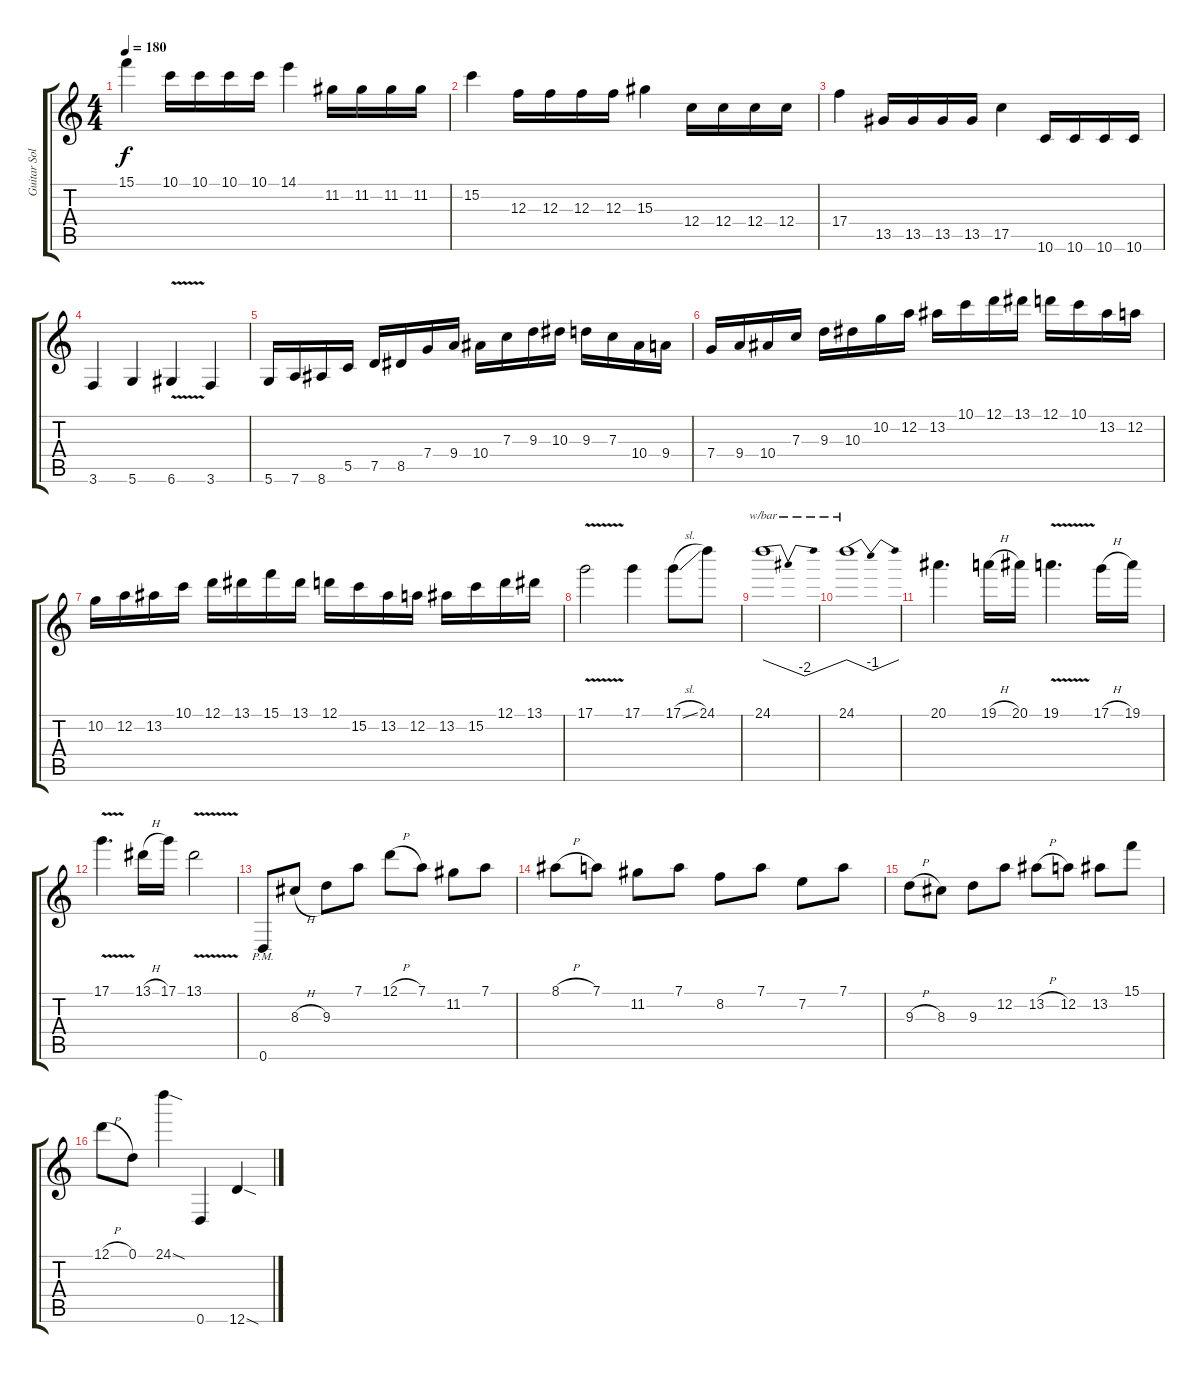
\track ("Guitar Solo" "Guitar Sol") {instrument distortionguitar}
\staff {score tabs}
\tuning (D4 A3 F3 C3 G2 D2) {hide}
\ts (4 4)
\tempo 180
\clef g2
\ks c
15.1.4{dy f} 10.1.16 10.1.16 10.1.16 10.1.16 14.1.4 11.2.16 11.2.16 11.2.16 11.2.16 |
15.2.4 12.3.16 12.3.16 12.3.16 12.3.16 15.3.4 12.4.16 12.4.16 12.4.16 12.4.16 |
17.4.4 13.5.16 13.5.16 13.5.16 13.5.16 17.5.4 10.6.16 10.6.16 10.6.16 10.6.16 |
3.6.4 5.6.4 6.6{v}.4 3.6.4 |
5.6.16 7.6.16 8.6.16 5.5.16 7.5.16 8.5.16 7.4.16 9.4.16 10.4.16 7.3.16 9.3.16 10.3.16 9.3.16 7.3.16 10.4.16 9.4.16 |
7.4.16 9.4.16 10.4.16 7.3.16 9.3.16 10.3.16 10.2.16 12.2.16 13.2.16 10.1.16 12.1.16 13.1.16 12.1.16 10.1.16 13.2.16 12.2.16 |
10.2.16 12.2.16 13.2.16 10.1.16 12.1.16 13.1.16 15.1.16 13.1.16 12.1.16 15.2.16 13.2.16 12.2.16 13.2.16 15.2.16 12.1.16 13.1.16 |
17.1{v}.2 17.1.4 17.1{sl}.8 24.1.8 |
24.1.1{tbe (dip default 0 0 30 -8 60 0)} |
24.1.1{tbe (dip default 0 0 30 -4 60 0)} |
20.1.4{d} 19.1{h}.16 20.1.16 19.1{v}.4{d} 17.1{h}.16 19.1.16 |
17.1{v}.4{d} 13.1{h}.16 17.1.16 13.1{v}.2 |
0.6{pm}.8 8.3{h}.8 9.3.8 7.1.8 12.1{h}.8 7.1.8 11.2.8 7.1.8 |
8.1{h}.8 7.1.8 11.2.8 7.1.8 8.2.8 7.1.8 7.2.8 7.1.8 |
9.3{h}.8 8.3.8 9.3.8 12.2.8 13.2{h}.8 12.2.8 13.2.8 15.1.8 |
12.1{h}.8 0.1.8 24.1{sod}.4 0.6.4 12.6{sod}.4
